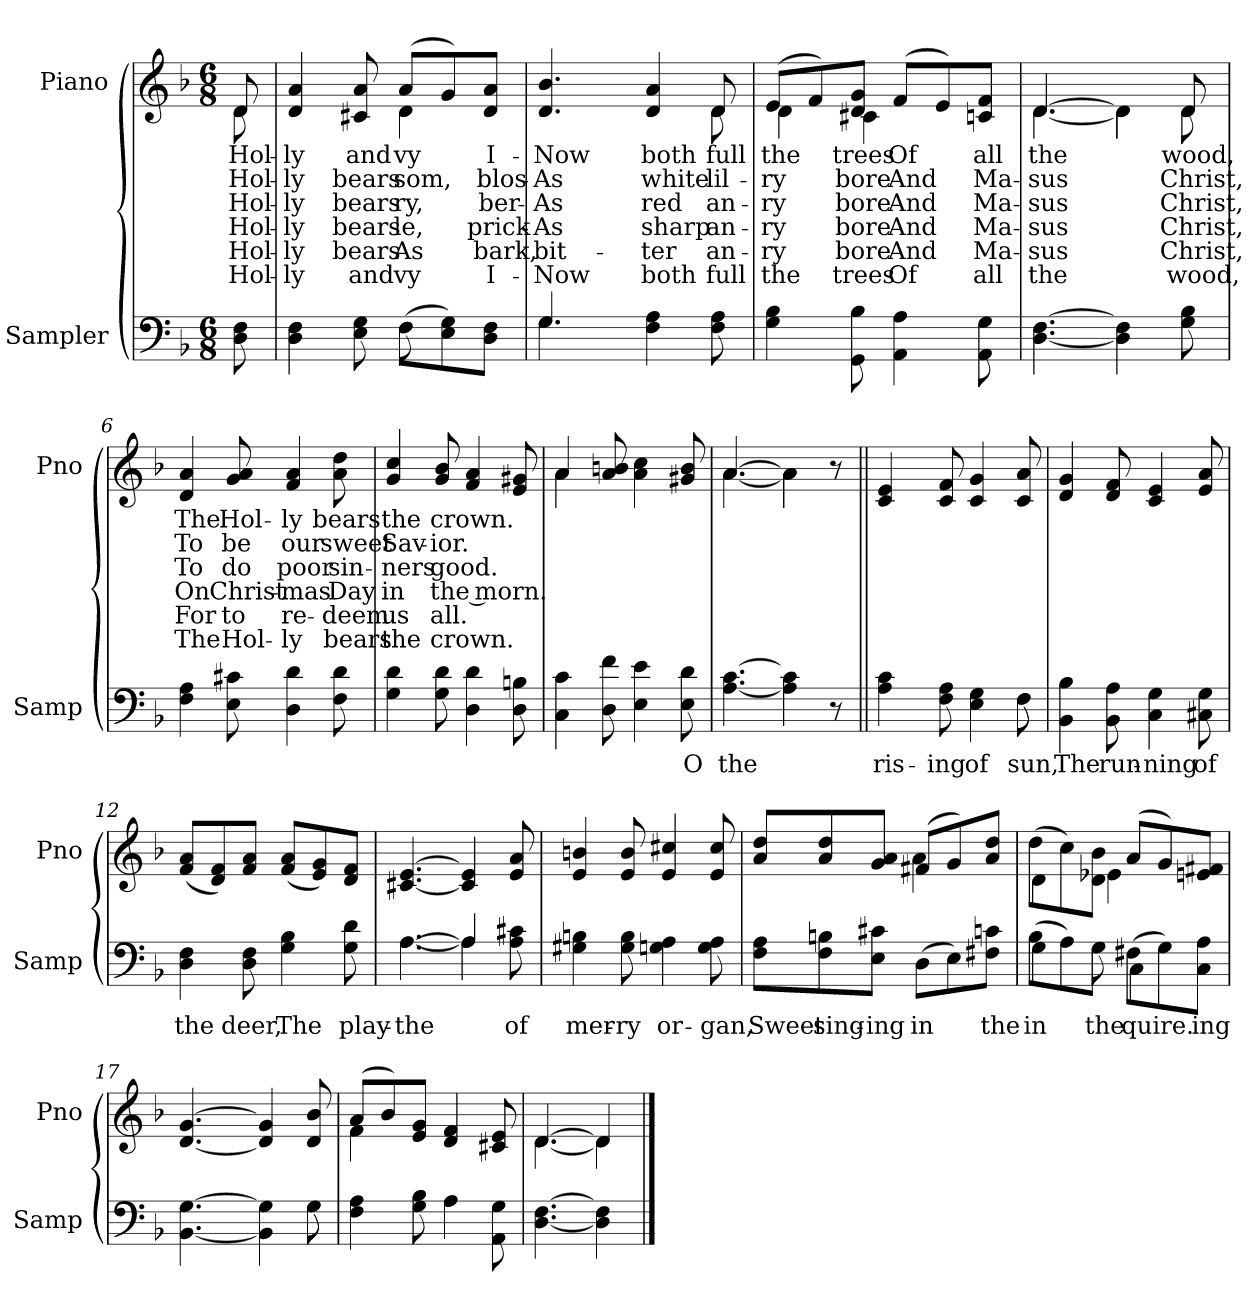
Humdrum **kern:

**kern	**text	**kern	**text	**text	**text	**text	**text	**text
*part2	*part2	*part1	*part1	*part1	*part1	*part1	*part1	*part1
*staff2	*staff2	*staff1	*staff1	*staff1	*staff1	*staff1	*staff1	*staff1
*I"Sampler	*	*I"Piano	*	*	*	*	*	*
*I'Samp	*	*I'Pno	*	*	*	*	*	*
*clefF4	*	*clefG2	*	*	*	*	*	*
*k[b-]	*	*k[b-]	*	*	*	*	*	*
*F:	*	*F:	*	*	*	*	*	*
*M6/8	*	*M6/8	*	*	*	*	*	*
=1	=1	=1	=1	=1	=1	=1	=1	=1
*	*	*^	*	*	*	*	*	*
8D 8F	.	8d/	8d	Hol-	Hol-	Hol-	Hol-	Hol-	Hol-
=2	=2	=2	=2	=2	=2	=2	=2	=2	=2
*^	*	*	*	*	*	*	*	*	*
4D 4F	4.ryy	.	4d 4a	4.ryy	-ly	-ly	-ly	-ly	-ly	-ly
8E 8G	.	.	8c#X 8a	.	and	bears	bears	bears	bears	and
(8F\L	8F	.	(8a/L	4d	-vy	-som,	-ry,	-le,	As	-vy
8E\ 8G\)	4ryy	.	8g/)	.	.	.	.	.	.	.
8D\ 8F\J	.	.	8d/ 8a/J	8ryy	I-	blos-	ber-	prick-	bark,	I-
=3	=3	=3	=3	=3	=3	=3	=3	=3	=3	=3
4.G/	4.G	.	4.d 4.b-	8ryy	Now	As	As	As	bit-	Now
*	*	*	*v	*v	*	*	*	*	*	*
4F 4A	4.ryy	.	4d 4a	both	white	red	sharp	-ter	both
*	*	*	*^	*	*	*	*	*	*
8F 8A	.	.	8d/	8d	full	lil-	an-	an-	an-	full
*v	*v	*	*	*	*	*	*	*	*	*
=4	=4	=4	=4	=4	=4	=4	=4	=4	=4
4G 4B-	.	(8e/L	4d	the	-ry	-ry	-ry	-ry	the
.	.	8f/)	.	.	.	.	.	.	.
8GG 8B-	.	8d/ 8g/J	4c#X	trees	bore	bore	bore	bore	trees
4AA 4A	.	(8f/L	.	Of	And	And	And	And	Of
.	.	8e/)	4ryy	.	.	.	.	.	.
8AA 8G	.	8c/ 8f/J	.	all	Ma-	Ma-	Ma-	Ma-	all
=5	=5	=5	=5	=5	=5	=5	=5	=5	=5
[4.D [4.F	.	[4.d/	[4.d	the	-sus	-sus	-sus	-sus	the
4D] 4F]	.	4d\]	4d]	.	.	.	.	.	.
8G 8B-	.	8d/	8d	wood,	Christ,	Christ,	Christ,	Christ,	wood,
*	*	*v	*v	*	*	*	*	*	*
=6	=6	=6	=6	=6	=6	=6	=6	=6
4F 4A	.	4d 4a	The	To	To	On	For	The
8E 8c#X	.	8g 8a	Hol-	be	do	Christ-	to	Hol-
4D 4d	.	4f 4a	-ly	our	poor	-mas	re-	-ly
8F 8d	.	8a 8dd	bears	sweet	sin-	Day	-deem	bears
=7	=7	=7	=7	=7	=7	=7	=7	=7
4G 4d	.	4g 4cc	the	Sav-	-ners	in	us	the
8G 8d	.	8g 8b-	crown.	-ior.	good.	the morn.	all.	crown.
4D 4d	.	4f 4a	.	.	.	.	.	.
8D 8Bn	.	8e 8g#X	.	.	.	.	.	.
=8	=8	=8	=8	=8	=8	=8	=8	=8
*	*	*^	*	*	*	*	*	*
4C 4c	.	4a/	4a	.	.	.	.	.	.
8D 8f	.	8a 8bn	2ryy	.	.	.	.	.	.
4E 4e	.	4a 4cc	.	.	.	.	.	.	.
8E 8d	O	8g#X 8b	.	.	.	.	.	.	.
=9	=9	=9	=9	=9	=9	=9	=9	=9	=9
[4.A [4.c	the	[4.a/	[4.a	.	.	.	.	.	.
4A] 4c]	.	4a\]	4a]	.	.	.	.	.	.
8r	.	8r	8ryy	.	.	.	.	.	.
=10||	=10||	=10||	=10||	=10||	=10||	=10||	=10||	=10||	=10||
*^	*	*	*	*	*	*	*	*	*
!	!	!	!LO:TX:t=Refrain	!	!	!	!	!	!	!
*	*	*	*v	*v	*	*	*	*	*	*
4A 4c	8ryy	ris-	4c 4e	.	.	.	.	.	.
*v	*v	*	*	*	*	*	*	*	*
8F 8A	-ing	8c 8f	.	.	.	.	.	.
4E 4G	of	4c 4g	.	.	.	.	.	.
*^	*	*	*	*	*	*	*	*
8F\	8F	sun,	8c 8a	.	.	.	.	.	.
*v	*v	*	*	*	*	*	*	*	*
=11	=11	=11	=11	=11	=11	=11	=11	=11
4BB- 4B-	The	4d 4g	.	.	.	.	.	.
8BB- 8A	run-	8d 8f	.	.	.	.	.	.
4C 4G	-ning	4c 4e	.	.	.	.	.	.
8C#X 8G	of	8e 8a	.	.	.	.	.	.
=12	=12	=12	=12	=12	=12	=12	=12	=12
4D 4F	the	(8f/ 8a/L	.	.	.	.	.	.
.	.	8d/ 8f/)	.	.	.	.	.	.
8D 8F	deer,	8f/ 8a/J	.	.	.	.	.	.
4G 4B-	The	(8f/ 8a/L	.	.	.	.	.	.
.	.	8e/ 8g/)	.	.	.	.	.	.
8G 8d	play-	8d/ 8f/J	.	.	.	.	.	.
=13	=13	=13	=13	=13	=13	=13	=13	=13
*^	*	*	*	*	*	*	*	*
[4.A\	[4.A	the	[4.c#X [4.e	.	.	.	.	.	.
4A/]	4A]	.	4c#] 4e]	.	.	.	.	.	.
8A\ 8c#X\	8ryy	of	8e 8a	.	.	.	.	.	.
*v	*v	*	*	*	*	*	*	*	*
=14	=14	=14	=14	=14	=14	=14	=14	=14
4G#X\ 4Bn\	mer-	4e 4bn	.	.	.	.	.	.
8G#\ 8B\	-ry	8e 8b	.	.	.	.	.	.
4Gn\ 4A\	or-	4e 4cc#X	.	.	.	.	.	.
8G\ 8A\	-gan,	8e 8cc#	.	.	.	.	.	.
=15	=15	=15	=15	=15	=15	=15	=15	=15
*	*	*^	*	*	*	*	*	*
8F\ 8A\L	Sweet	8a/ 8dd/L	4.ryy	.	.	.	.	.	.
8F\ 8Bn\	sing-	8a/ 8dd/	.	.	.	.	.	.	.
8E\ 8c#X\J	-ing	8g/ 8a/J	.	.	.	.	.	.	.
(8D\L	in	(8f#X/L	4a	.	.	.	.	.	.
8E\)	.	8g/)	.	.	.	.	.	.	.
8F#X\ 8cn\J	the	8a/ 8dd/J	8ryy	.	.	.	.	.	.
=16	=16	=16	=16	=16	=16	=16	=16	=16	=16
*^	*	*	*	*	*	*	*	*	*
(8B-\L	4G	in	(8dd\L	4d	.	.	.	.	.	.
8A\)	.	.	8cc\)	.	.	.	.	.	.	.
8G\J	8G	the	8d\ 8b-\J	4e-X	.	.	.	.	.	.
(8F#X\L	4C	quire.	(8a/L	.	.	.	.	.	.	.
8G\)	.	.	8g/)	4ryy	.	.	.	.	.	.
8C\ 8A\J	8ryy	-ing	8e/ 8f#X/J	.	.	.	.	.	.	.
*	*	*	*v	*v	*	*	*	*	*	*
=17	=17	=17	=17	=17	=17	=17	=17	=17	=17
[4.BB- [4.G	8ryy	.	[4.d [4.g	.	.	.	.	.	.
*v	*v	*	*	*	*	*	*	*	*
4BB-] 4G]	.	4d] 4g]	.	.	.	.	.	.
*^	*	*	*	*	*	*	*	*
8G\	8G	.	8d 8b-	.	.	.	.	.	.
=18	=18	=18	=18	=18	=18	=18	=18	=18	=18
*	*	*	*^	*	*	*	*	*	*
4F 4A	4.ryy	.	(8a/L	4f	.	.	.	.	.	.
.	.	.	8b-/)	.	.	.	.	.	.	.
8G 8B-	.	.	8e/ 8g/J	2ryy	.	.	.	.	.	.
4A\	4A	.	4d 4f	.	.	.	.	.	.	.
8AA 8G	8ryy	.	8c#X 8e	.	.	.	.	.	.	.
*v	*v	*	*	*	*	*	*	*	*	*
=19	=19	=19	=19	=19	=19	=19	=19	=19	=19
[4.D [4.F	.	[4.d/	[4.d	.	.	.	.	.	.
4D] 4F]	.	4d/]	4d]	.	.	.	.	.	.
*	*	*v	*v	*	*	*	*	*	*
==	==	==	==	==	==	==	==	==
*-	*-	*-	*-	*-	*-	*-	*-	*-
